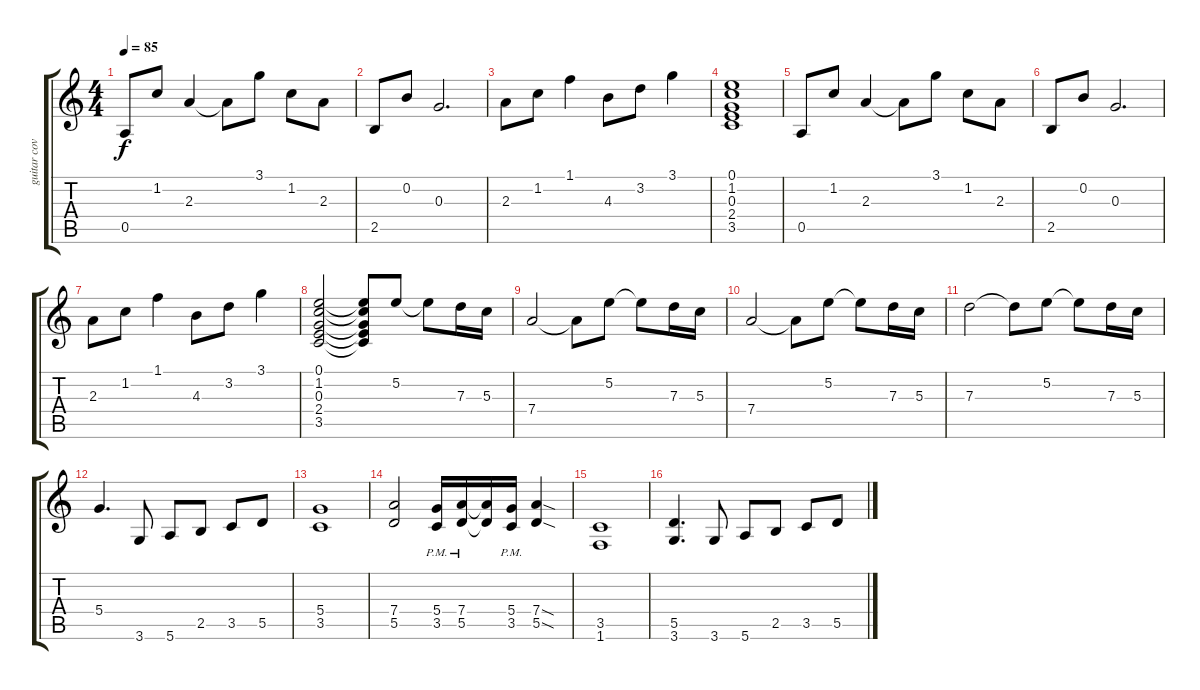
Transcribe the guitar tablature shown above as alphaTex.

\track ("guitar cover by Eric Lo" "guitar cov") {instrument electricguitarclean}
\staff {score tabs}
\tuning (E4 B3 G3 D3 A2 E2) {hide}
\ts (4 4)
\tempo 85
\clef g2
\ks c
0.5.8{dy f} 1.2.8 2.3.4 2.3{t}.8 3.1.8 1.2.8 2.3.8 |
2.5.8 0.2.8 0.3.2{d} |
2.3.8 1.2.8 1.1.4 4.3.8 3.2.8 3.1.4 |
(0.1 1.2 0.3 2.4 3.5).1 |
0.5.8 1.2.8 2.3.4 2.3{t}.8 3.1.8 1.2.8 2.3.8 |
2.5.8 0.2.8 0.3.2{d} |
2.3.8 1.2.8 1.1.4 4.3.8 3.2.8 3.1.4 |
(0.1 1.2 0.3 2.4 3.5).2 (0.1{t} 1.2{t} 0.3{t} 2.4{t} 3.5{t}).8 5.2.8{instrument overdrivenguitar} 5.2{t}.8 7.3.16 5.3.16 |
7.4.2 7.4{t}.8 5.2.8 5.2{t}.8 7.3.16 5.3.16 |
7.4.2 7.4{t}.8 5.2.8 5.2{t}.8 7.3.16 5.3.16 |
7.3.2 7.3{t}.8 5.2.8 5.2{t}.8 7.3.16 5.3.16 |
5.4.4{d} 3.6.8 5.6.8 2.5.8 3.5.8 5.5.8 |
(5.4 3.5).1 |
(7.4 5.5).2 (5.4{pm} 3.5{pm}).16 (7.4{pm} 5.5{pm}).16 (7.4{t} 5.5{t}).16 (5.4{pm} 3.5{pm}).16 (7.4{sod} 5.5{sod}).4 |
(3.5 1.6).1 |
(5.5 3.6).4{d} 3.6.8 5.6.8 2.5.8 3.5.8 5.5.8
